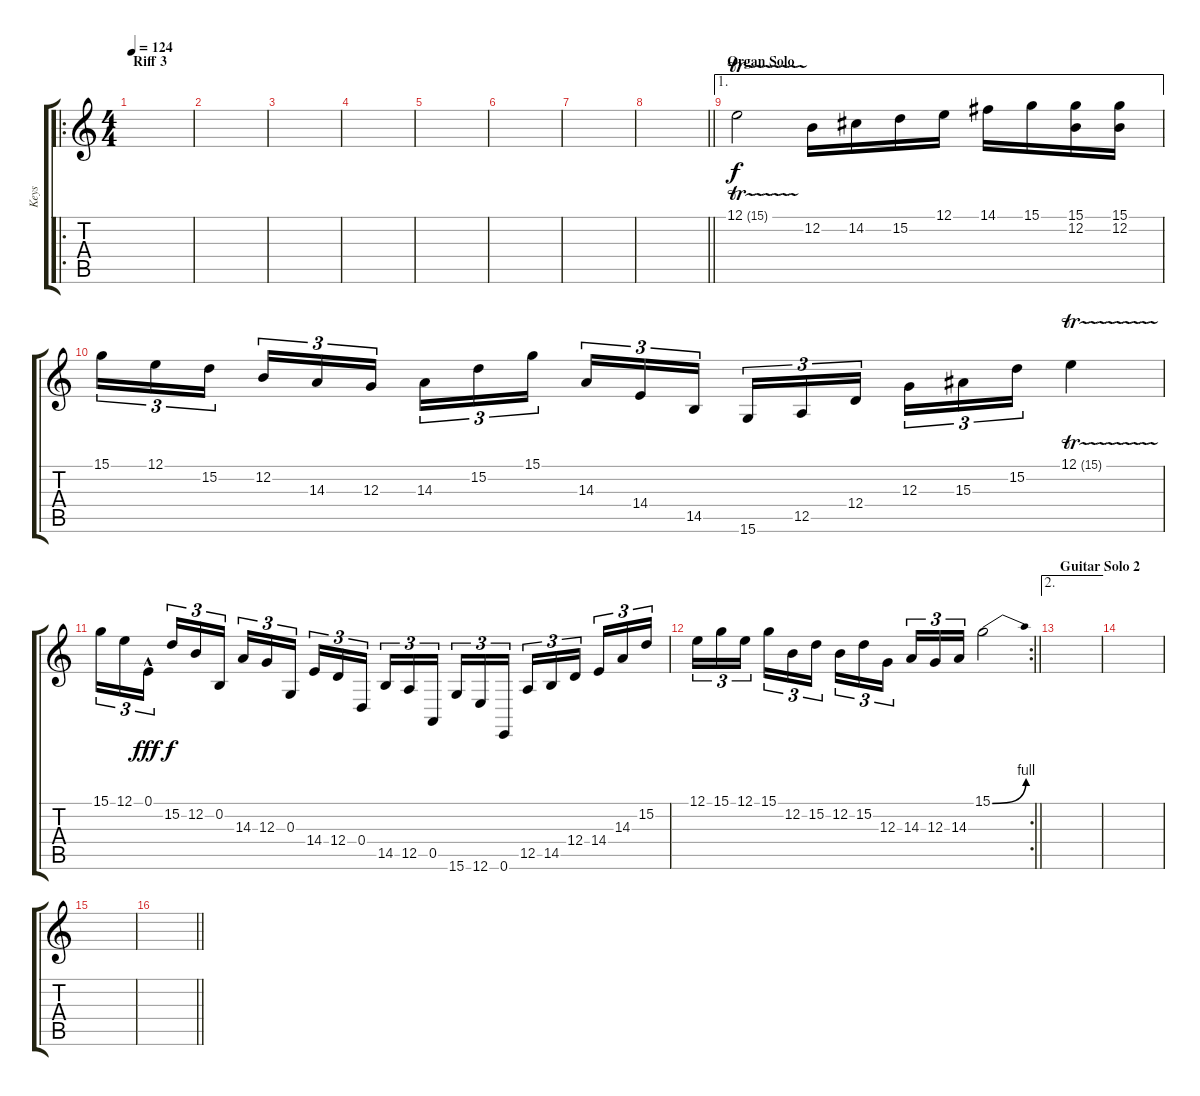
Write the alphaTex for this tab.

\track ("Keys" "Keys") {instrument rockorgan}
\staff {score tabs}
\tuning (E4 B3 G3 D3 A2 E2) {hide}
\ro
\ts (4 4)
\section ("" "Riff 3")
\tempo 124
\clef g2
\ks c
|
|
|
|
|
|
|
\barLineRight lightlight
|
\ae 1
\section ("" "Organ Solo")
12.1{tr (15 32)}.2 12.2.16 14.2.16 15.2.16 12.1.16 14.1.16 15.1.16 (15.1 12.2).16 (15.1 12.2).16 |
15.1.16{tu (3 2)} 12.1.16{tu (3 2)} 15.2.16{tu (3 2) beam splitsecondary} 12.2.16{tu (3 2)} 14.3.16{tu (3 2)} 12.3.16{tu (3 2)} 14.3.16{tu (3 2)} 15.2.16{tu (3 2)} 15.1.16{tu (3 2) beam splitsecondary} 14.3.16{tu (3 2)} 14.4.16{tu (3 2)} 14.5.16{tu (3 2)} 15.6.16{tu (3 2)} 12.5.16{tu (3 2)} 12.4.16{tu (3 2) beam splitsecondary} 12.3.16{tu (3 2)} 15.3.16{tu (3 2)} 15.2.16{tu (3 2)} 12.1{tr (15 32)}.4 |
15.1.16{tu (3 2)} 12.1.16{tu (3 2)} 0.1{hac}.16{tu (3 2) dy fff beam splitsecondary} 15.2.16{tu (3 2) dy f} 12.2.16{tu (3 2)} 0.2.16{tu (3 2)} 14.3.16{tu (3 2)} 12.3.16{tu (3 2)} 0.3.16{tu (3 2) beam splitsecondary} 14.4.16{tu (3 2)} 12.4.16{tu (3 2)} 0.4.16{tu (3 2)} 14.5.16{tu (3 2)} 12.5.16{tu (3 2)} 0.5.16{tu (3 2) beam splitsecondary} 15.6.16{tu (3 2)} 12.6.16{tu (3 2)} 0.6.16{tu (3 2)} 12.5.16{tu (3 2)} 14.5.16{tu (3 2)} 12.4.16{tu (3 2) beam splitsecondary} 14.4.16{tu (3 2)} 14.3.16{tu (3 2)} 15.2.16{tu (3 2)} |
\rc 2
\barLineRight lightlight
12.1.16{tu (3 2)} 15.1.16{tu (3 2)} 12.1.16{tu (3 2) beam splitsecondary} 15.1.16{tu (3 2)} 12.2.16{tu (3 2)} 15.2.16{tu (3 2)} 12.2.16{tu (3 2)} 15.2.16{tu (3 2)} 12.3.16{tu (3 2) beam splitsecondary} 14.3.16{tu (3 2)} 12.3.16{tu (3 2)} 14.3.16{tu (3 2)} 15.1{be (bend 0 0 60 4)}.2 |
\ae 2
\section ("" "Guitar Solo 2")
|
|
|
\barLineRight lightlight
